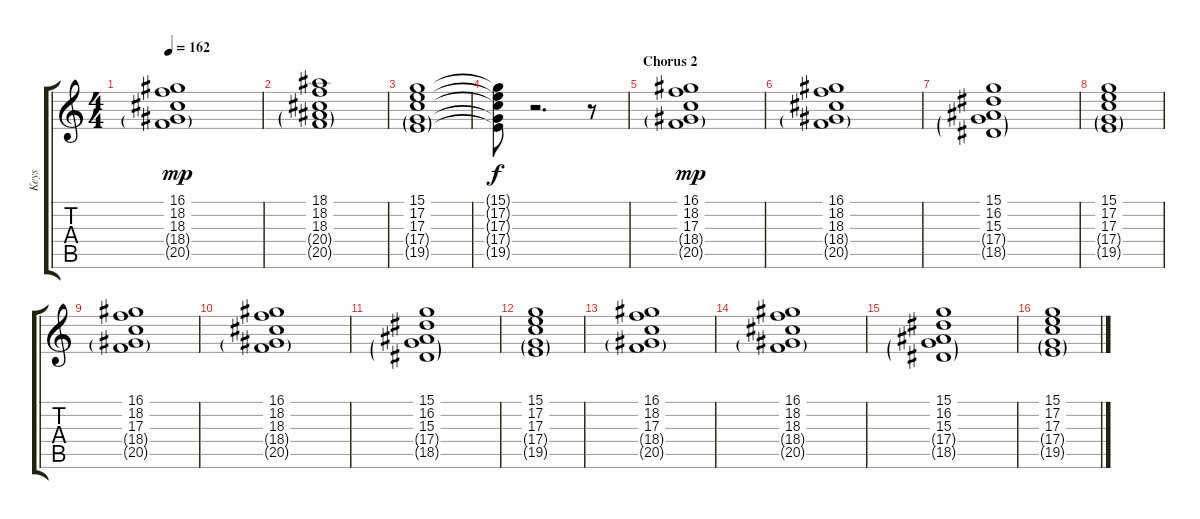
\track ("Keys" "Keys") {instrument stringensemble1}
\staff {score tabs}
\tuning (E4 B3 G3 D3 A2 E2) {hide}
\ts (4 4)
\tempo 162
\clef g2
\ks c
(16.1 18.2 18.3 18.4{g} 20.5{g}).1{dy mp} |
(18.1 18.2 18.3 20.4{g} 20.5{g}).1 |
(15.1 17.2 17.3 17.4{g} 19.5{g}).1 |
(15.1{t} 17.2{t} 17.3{t} 17.4{t} 19.5{t}).8{dy f} r.2{d} r.8 |
\section ("" "Chorus 2")
(16.1 18.2 17.3 18.4{g} 20.5{g}).1{dy mp} |
(16.1 18.2 18.3 18.4{g} 20.5{g}).1 |
(15.1 16.2 15.3 17.4{g} 18.5{g}).1 |
(15.1 17.2 17.3 17.4{g} 19.5{g}).1 |
(16.1 18.2 17.3 18.4{g} 20.5{g}).1 |
(16.1 18.2 18.3 18.4{g} 20.5{g}).1 |
(15.1 16.2 15.3 17.4{g} 18.5{g}).1 |
(15.1 17.2 17.3 17.4{g} 19.5{g}).1 |
(16.1 18.2 17.3 18.4{g} 20.5{g}).1 |
(16.1 18.2 18.3 18.4{g} 20.5{g}).1 |
(15.1 16.2 15.3 17.4{g} 18.5{g}).1 |
(15.1 17.2 17.3 17.4{g} 19.5{g}).1
